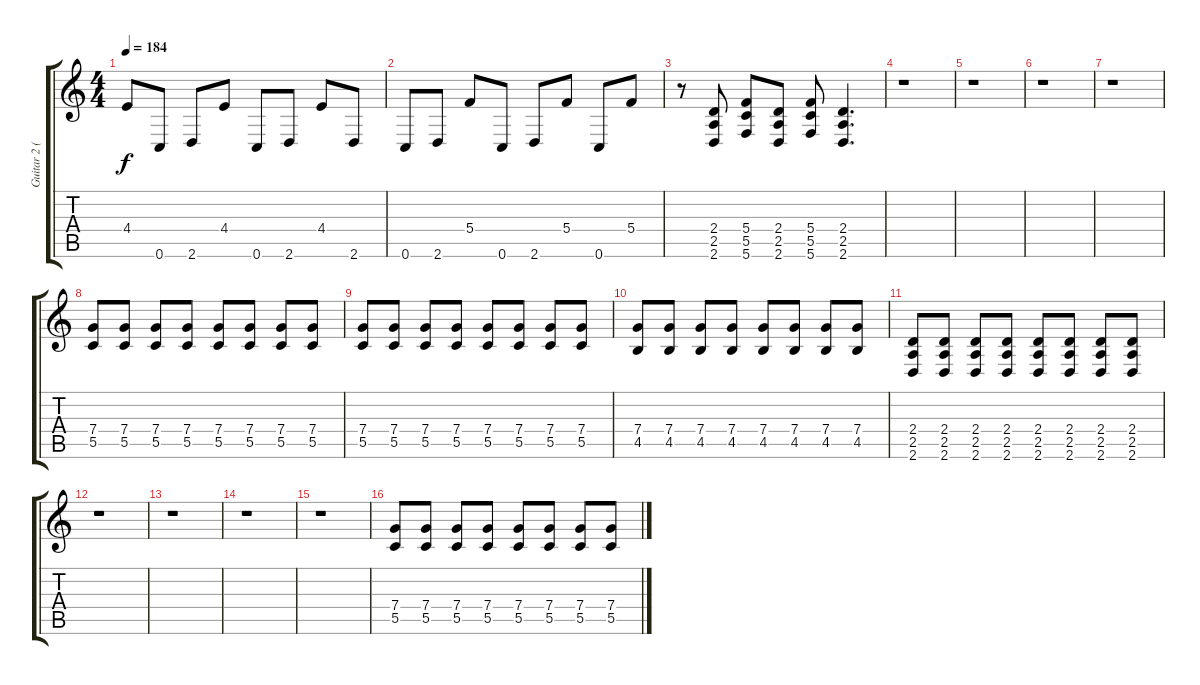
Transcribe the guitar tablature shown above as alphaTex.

\track ("Guitar 2 (Distorted- Padget)" "Guitar 2 (") {instrument distortionguitar}
\staff {score tabs}
\tuning (D4 A3 F3 C3 G2 C2) {hide}
\ts (4 4)
\tempo 184
\clef g2
\ks c
4.4.8{dy f} 0.6.8 2.6.8 4.4.8 0.6.8 2.6.8 4.4.8 2.6.8 |
0.6.8 2.6.8 5.4.8 0.6.8 2.6.8 5.4.8 0.6.8 5.4.8 |
r.8 (2.4 2.5 2.6).8 (5.4 5.5 5.6).8 (2.4 2.5 2.6).8 (5.4 5.5 5.6).8 (2.4 2.5 2.6).4{d} |
r.1 |
r.1 |
r.1 |
r.1 |
(7.4 5.5).8 (7.4 5.5).8 (7.4 5.5).8 (7.4 5.5).8 (7.4 5.5).8 (7.4 5.5).8 (7.4 5.5).8 (7.4 5.5).8 |
(7.4 5.5).8 (7.4 5.5).8 (7.4 5.5).8 (7.4 5.5).8 (7.4 5.5).8 (7.4 5.5).8 (7.4 5.5).8 (7.4 5.5).8 |
(7.4 4.5).8 (7.4 4.5).8 (7.4 4.5).8 (7.4 4.5).8 (7.4 4.5).8 (7.4 4.5).8 (7.4 4.5).8 (7.4 4.5).8 |
(2.4 2.5 2.6).8 (2.4 2.5 2.6).8 (2.4 2.5 2.6).8 (2.4 2.5 2.6).8 (2.4 2.5 2.6).8 (2.4 2.5 2.6).8 (2.4 2.5 2.6).8 (2.4 2.5 2.6).8 |
r.1 |
r.1 |
r.1 |
r.1 |
(7.4 5.5).8 (7.4 5.5).8 (7.4 5.5).8 (7.4 5.5).8 (7.4 5.5).8 (7.4 5.5).8 (7.4 5.5).8 (7.4 5.5).8
